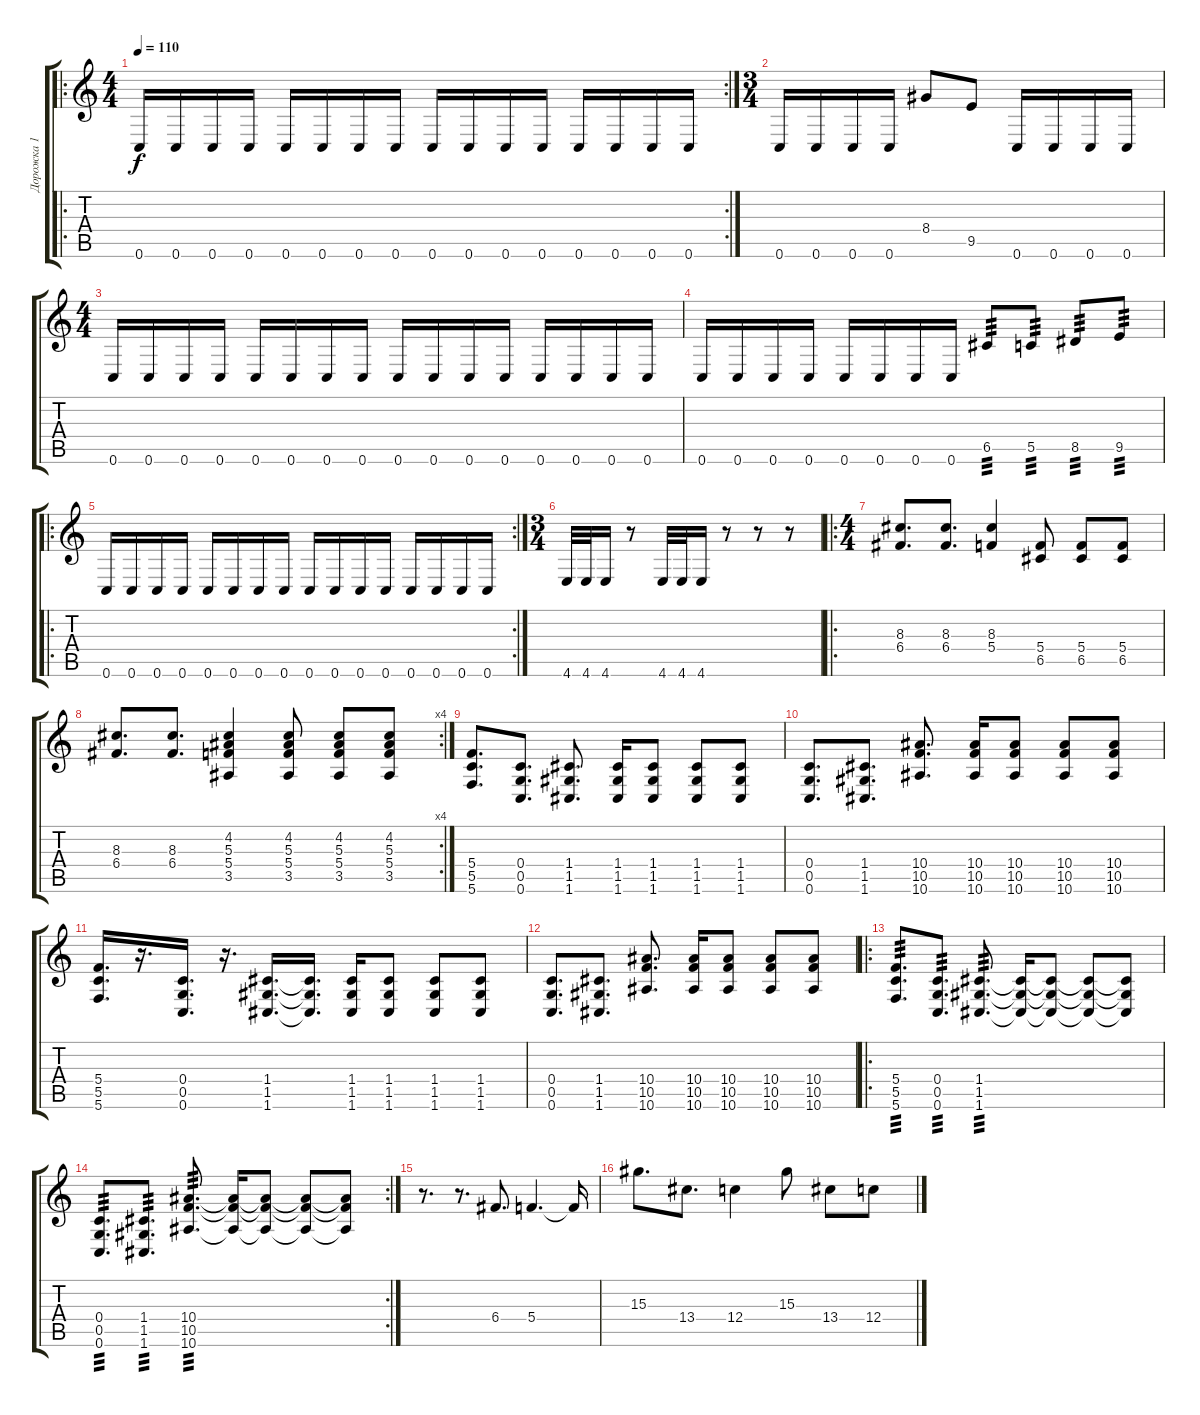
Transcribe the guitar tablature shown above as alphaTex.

\track ("Дорожка 1" "Дорожка 1") {instrument overdrivenguitar}
\staff {score tabs}
\tuning (D4 A3 F3 C3 G2 C2) {hide}
\ro
\rc 2
\ts (4 4)
\tempo 110
\clef g2
\ks c
0.6.16{dy f} 0.6.16 0.6.16 0.6.16 0.6.16 0.6.16 0.6.16 0.6.16 0.6.16 0.6.16 0.6.16 0.6.16 0.6.16 0.6.16 0.6.16 0.6.16 |
\ts (3 4)
0.6.16 0.6.16 0.6.16 0.6.16 8.4.8 9.5.8 0.6.16 0.6.16 0.6.16 0.6.16 |
\ts (4 4)
0.6.16 0.6.16 0.6.16 0.6.16 0.6.16 0.6.16 0.6.16 0.6.16 0.6.16 0.6.16 0.6.16 0.6.16 0.6.16 0.6.16 0.6.16 0.6.16 |
0.6.16 0.6.16 0.6.16 0.6.16 0.6.16 0.6.16 0.6.16 0.6.16 6.5.8{tp 3} 5.5.8{tp 3} 8.5.8{tp 3} 9.5.8{tp 3} |
\ro
\rc 2
0.6.16 0.6.16 0.6.16 0.6.16 0.6.16 0.6.16 0.6.16 0.6.16 0.6.16 0.6.16 0.6.16 0.6.16 0.6.16 0.6.16 0.6.16 0.6.16 |
\ts (3 4)
4.6.32 4.6.32 4.6.16 r.8 4.6.32 4.6.32 4.6.16 r.8 r.8 r.8 |
\ro
\ts (4 4)
(8.3 6.4).8{d} (8.3 6.4).8{d} (8.3 5.4).4 (5.4 6.5).8 (5.4 6.5).8 (5.4 6.5).8 |
\rc 4
(8.3 6.4).8{d} (8.3 6.4).8{d} (4.2 5.3 5.4 3.5).4 (4.2 5.3 5.4 3.5).8 (4.2 5.3 5.4 3.5).8 (4.2 5.3 5.4 3.5).8 |
(5.4 5.5 5.6).8{d} (0.4 0.5 0.6).8{d} (1.4 1.5 1.6).8{d} (1.4 1.5 1.6).16 (1.4 1.5 1.6).8 (1.4 1.5 1.6).8 (1.4 1.5 1.6).8 |
(0.4 0.5 0.6).8{d} (1.4 1.5 1.6).8{d} (10.4 10.5 10.6).8{d} (10.4 10.5 10.6).16 (10.4 10.5 10.6).8 (10.4 10.5 10.6).8 (10.4 10.5 10.6).8 |
(5.4 5.5 5.6).16{d} r.16{d} (0.4 0.5 0.6).16{d} r.16{d} (1.4 1.5 1.6).16{d} (1.4{t} 1.5{t} 1.6{t}).16{d} (1.4 1.5 1.6).16 (1.4 1.5 1.6).8 (1.4 1.5 1.6).8 (1.4 1.5 1.6).8 |
(0.4 0.5 0.6).8{d} (1.4 1.5 1.6).8{d} (10.4 10.5 10.6).8{d} (10.4 10.5 10.6).16 (10.4 10.5 10.6).8 (10.4 10.5 10.6).8 (10.4 10.5 10.6).8 |
\ro
(5.4 5.5 5.6).8{d tp 3} (0.4 0.5 0.6).8{d tp 3} (1.4 1.5 1.6).8{d tp 3} (1.4{t} 1.5{t} 1.6{t}).16 (1.4{t} 1.5{t} 1.6{t}).8 (1.4{t} 1.5{t} 1.6{t}).8 (1.4{t} 1.5{t} 1.6{t}).8 |
\rc 2
(0.4 0.5 0.6).8{d tp 3} (1.4 1.5 1.6).8{d tp 3} (10.4 10.5 10.6).8{d tp 3} (10.4{t} 10.5{t} 10.6{t}).16 (10.4{t} 10.5{t} 10.6{t}).8 (10.4{t} 10.5{t} 10.6{t}).8 (10.4{t} 10.5{t} 10.6{t}).8 |
r.8{d} r.8{d} 6.4.8{d} 5.4.4{d} 5.4{t}.16 |
15.3.8{d} 13.4.8{d} 12.4.4 15.3.8 13.4.8 12.4.8
